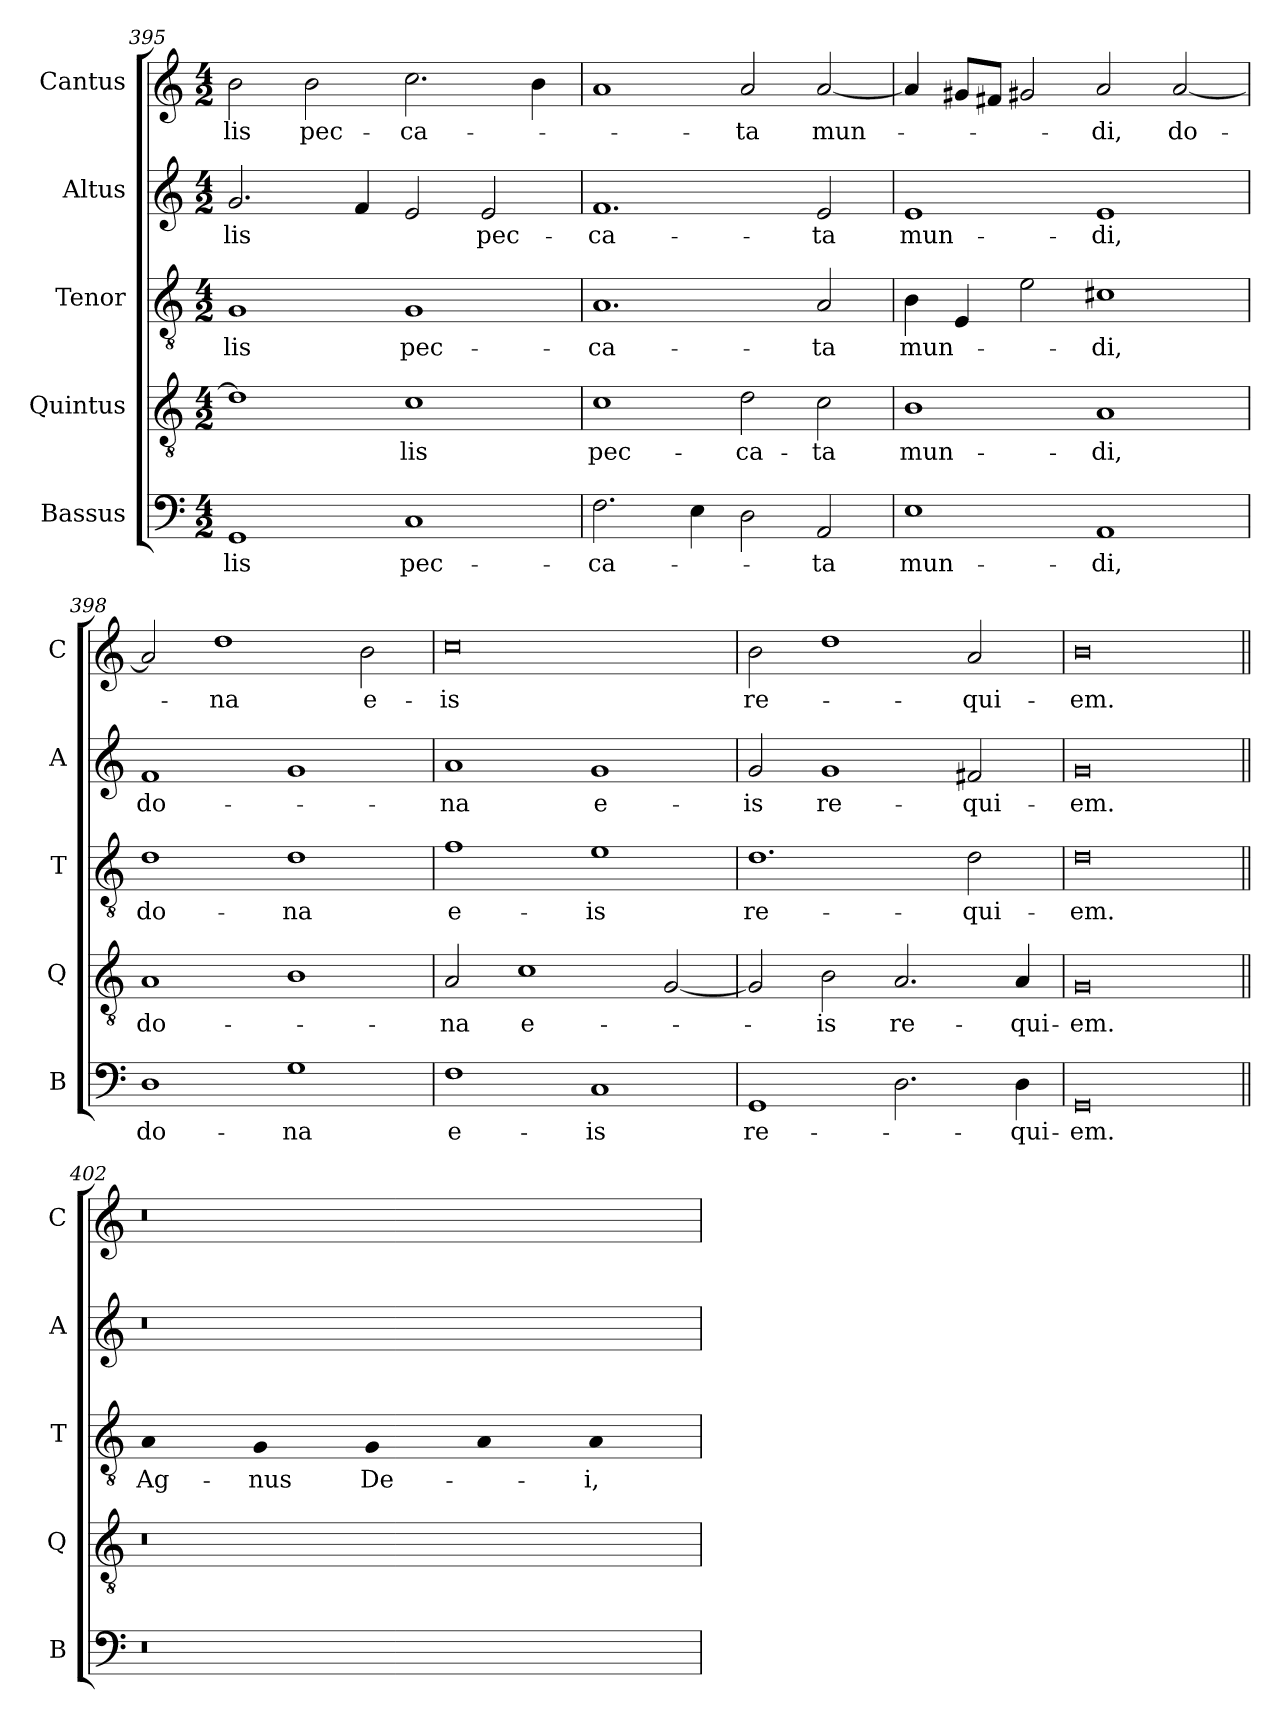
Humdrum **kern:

**kern	**text	**kern	**text	**kern	**text	**kern	**text	**kern	**text
*part5	*part5	*part4	*part4	*part3	*part3	*part2	*part2	*part1	*part1
*staff5	*staff5	*staff4	*staff4	*staff3	*staff3	*staff2	*staff2	*staff1	*staff1
*I"Bassus	*	*I"Quintus	*	*I"Tenor	*	*I"Altus	*	*I"Cantus	*
*I'B	*	*I'Q	*	*I'T	*	*I'A	*	*I'C	*
*clefF4	*	*clefGv2	*	*clefGv2	*	*clefG2	*	*clefG2	*
*k[]	*	*k[]	*	*k[]	*	*k[]	*	*k[]	*
*C:	*	*C:	*	*C:	*	*C:	*	*C:	*
*M4/2	*	*M4/2	*	*M4/2	*	*M4/2	*	*M4/2	*
=395	=395	=395	=395	=395	=395	=395	=395	=395	=395
!	!LO:LY:b	!	!	!	!	!	!	!	!
!	!	!	!	!	!LO:LY:b	!	!	!	!
!	!	!	!	!	!	!	!LO:LY:b	!	!
!	!	!	!	!	!	!	!	!	!LO:LY:b
1GG	-lis	1d]	.	1G	-lis	2.g/	-lis	2b\	-lis
!	!	!	!	!	!	!	!	!	!LO:LY:b
.	.	.	.	.	.	.	.	2b\	pec-
.	.	.	.	.	.	4f/	.	.	.
!	!LO:LY:b	!	!	!	!	!	!	!	!
!	!	!	!LO:LY:b	!	!	!	!	!	!
!	!	!	!	!	!LO:LY:b	!	!	!	!
!	!	!	!	!	!	!	!	!	!LO:LY:b
1C	pec-	1c	-lis	1G	pec-	2e/	.	2.cc\	-ca-
!	!	!	!	!	!	!	!LO:LY:b	!	!
.	.	.	.	.	.	2e/	pec-	.	.
.	.	.	.	.	.	.	.	4b\	.
=396	=396	=396	=396	=396	=396	=396	=396	=396	=396
!	!LO:LY:b	!	!	!	!	!	!	!	!
!	!	!	!LO:LY:b	!	!	!	!	!	!
!	!	!	!	!	!LO:LY:b	!	!	!	!
!	!	!	!	!	!	!	!LO:LY:b	!	!
2.F\	-ca-	1c	pec-	1.A	-ca-	1.f	-ca-	1a	.
4E\	.	.	.	.	.	.	.	.	.
!	!	!	!LO:LY:b	!	!	!	!	!	!
!	!	!	!	!	!	!	!	!	!LO:LY:b
2D\	.	2d\	-ca-	.	.	.	.	2a/	-ta
!	!LO:LY:b	!	!	!	!	!	!	!	!
!	!	!	!LO:LY:b	!	!	!	!	!	!
!	!	!	!	!	!LO:LY:b	!	!	!	!
!	!	!	!	!	!	!	!LO:LY:b	!	!
!	!	!	!	!	!	!	!	!	!LO:LY:b
2AA/	-ta	2c\	-ta	2A/	-ta	2e/	-ta	[2a/	mun-
!!LO:LB:g=z
=397	=397	=397	=397	=397	=397	=397	=397	=397	=397
!	!LO:LY:b	!	!	!	!	!	!	!	!
!	!	!	!LO:LY:b	!	!	!	!	!	!
!	!	!	!	!	!LO:LY:b	!	!	!	!
!	!	!	!	!	!	!	!LO:LY:b	!	!
1E	mun-	1B	mun-	4B\	mun-	1e	mun-	4a/]	.
.	.	.	.	4E/	.	.	.	8g#X/L	.
.	.	.	.	.	.	.	.	8f#X/J	.
.	.	.	.	2e\	.	.	.	2g#X/	.
!	!LO:LY:b	!	!	!	!	!	!	!	!
!	!	!	!LO:LY:b	!	!	!	!	!	!
!	!	!	!	!	!LO:LY:b	!	!	!	!
!	!	!	!	!	!	!	!LO:LY:b	!	!
!	!	!	!	!	!	!	!	!	!LO:LY:b
1AA	-di,	1A	-di,	1c#X	-di,	1e	-di,	2a/	-di,
!	!	!	!	!	!	!	!	!	!LO:LY:b
.	.	.	.	.	.	.	.	[2a/	do-
=398	=398	=398	=398	=398	=398	=398	=398	=398	=398
!	!LO:LY:b	!	!	!	!	!	!	!	!
!	!	!	!LO:LY:b	!	!	!	!	!	!
!	!	!	!	!	!LO:LY:b	!	!	!	!
!	!	!	!	!	!	!	!LO:LY:b	!	!
1D	do-	1A	do-	1d	do-	1f	do-	2a/]	.
!	!	!	!	!	!	!	!	!	!LO:LY:b
.	.	.	.	.	.	.	.	1dd	-na
!	!LO:LY:b	!	!	!	!	!	!	!	!
!	!	!	!	!	!LO:LY:b	!	!	!	!
1G	-na	1B	.	1d	-na	1g	.	.	.
!	!	!	!	!	!	!	!	!	!LO:LY:b
.	.	.	.	.	.	.	.	2b\	e-
=399	=399	=399	=399	=399	=399	=399	=399	=399	=399
!	!LO:LY:b	!	!	!	!	!	!	!	!
!	!	!	!LO:LY:b	!	!	!	!	!	!
!	!	!	!	!	!LO:LY:b	!	!	!	!
!	!	!	!	!	!	!	!LO:LY:b	!	!
!	!	!	!	!	!	!	!	!	!LO:LY:b
1F	e-	2A/	-na	1f	e-	1a	-na	0cc	-is
!	!	!	!LO:LY:b	!	!	!	!	!	!
.	.	1c	e-	.	.	.	.	.	.
!	!LO:LY:b	!	!	!	!	!	!	!	!
!	!	!	!	!	!LO:LY:b	!	!	!	!
!	!	!	!	!	!	!	!LO:LY:b	!	!
1C	-is	.	.	1e	-is	1g	e-	.	.
.	.	[2G/	.	.	.	.	.	.	.
=400	=400	=400	=400	=400	=400	=400	=400	=400	=400
!	!LO:LY:b	!	!	!	!	!	!	!	!
!	!	!	!	!	!LO:LY:b	!	!	!	!
!	!	!	!	!	!	!	!LO:LY:b	!	!
!	!	!	!	!	!	!	!	!	!LO:LY:b
1GG	re-	2G/]	.	1.d	re-	2g/	-is	2b\	re-
!	!	!	!LO:LY:b	!	!	!	!	!	!
!	!	!	!	!	!	!	!LO:LY:b	!	!
.	.	2B\	-is	.	.	1g	re-	1dd	.
!	!	!	!LO:LY:b	!	!	!	!	!	!
2.D\	.	2.A/	re-	.	.	.	.	.	.
!	!	!	!	!	!LO:LY:b	!	!	!	!
!	!	!	!	!	!	!	!LO:LY:b	!	!
!	!	!	!	!	!	!	!	!	!LO:LY:b
.	.	.	.	2d\	-qui-	2f#X/	-qui-	2a/	-qui-
!	!LO:LY:b	!	!	!	!	!	!	!	!
!	!	!	!LO:LY:b	!	!	!	!	!	!
4D\	-qui-	4A/	-qui-	.	.	.	.	.	.
=401	=401	=401	=401	=401	=401	=401	=401	=401	=401
!	!LO:LY:b	!	!	!	!	!	!	!	!
!	!	!	!LO:LY:b	!	!	!	!	!	!
!	!	!	!	!	!LO:LY:b	!	!	!	!
!	!	!	!	!	!	!	!LO:LY:b	!	!
!	!	!	!	!	!	!	!	!	!LO:LY:b
0GG	-em.	0G	-em.	0d	-em.	0g	-em.	0b	-em.
!!LO:LB:g=z
=402||	=402||	=402||	=402||	=402||	=402||	=402||	=402||	=402||	=402||
!	!	!	!	!LO:N:head=solid	!	!	!	!	!
!	!	!	!	!	!LO:LY:b	!	!	!	!
0r	.	0r	.	1A	Ag-	0r	.	0r	.
!	!	!	!	!LO:N:head=solid	!	!	!	!	!
!	!	!	!	!	!LO:LY:b	!	!	!	!
.	.	.	.	1G	-nus	.	.	.	.
!	!	!	!	!LO:N:head=solid	!	!	!	!	!
!	!	!	!	!	!LO:LY:b	!	!	!	!
0.ryy	.	0.ryy	.	1G	De-	0.ryy	.	0.ryy	.
!	!	!	!	!LO:N:head=solid	!	!	!	!	!
.	.	.	.	1A	.	.	.	.	.
!	!	!	!	!LO:N:head=solid	!	!	!	!	!
!	!	!	!	!	!LO:LY:b	!	!	!	!
.	.	.	.	1A	-i,	.	.	.	.
=	=	=	=	=	=	=	=	=	=
*-	*-	*-	*-	*-	*-	*-	*-	*-	*-
